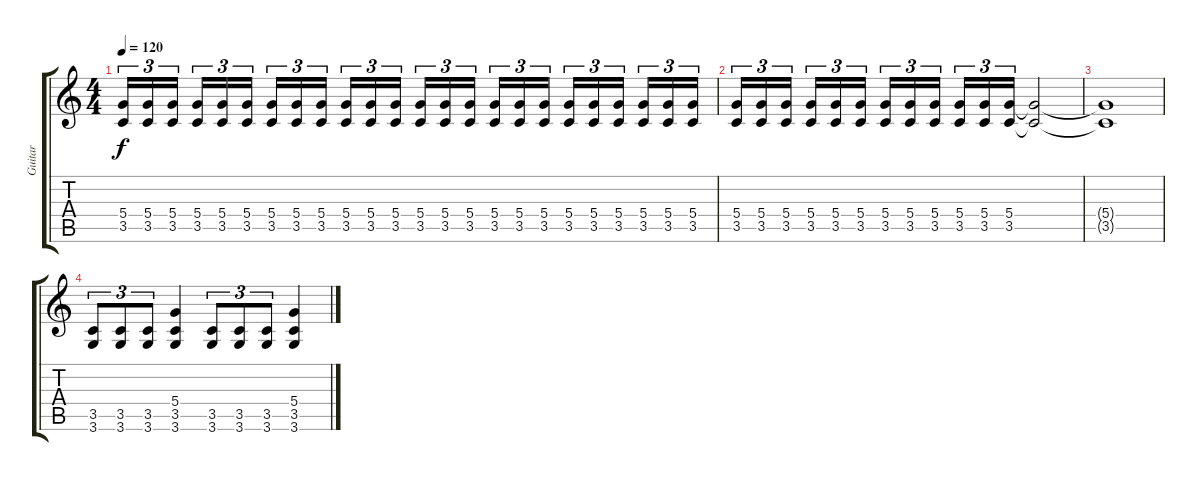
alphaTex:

\track ("Guitar" "Guitar") {instrument distortionguitar}
\staff {score tabs}
\tuning (E4 B3 G3 D3 A2 E2) {hide}
\ts (4 4)
\tempo 120
\clef g2
\ks c
(5.4 3.5).16{tu (3 2) dy f} (5.4 3.5).16{tu (3 2)} (5.4 3.5).16{tu (3 2) beam splitsecondary} (5.4 3.5).16{tu (3 2)} (5.4 3.5).16{tu (3 2)} (5.4 3.5).16{tu (3 2)} (5.4 3.5).16{tu (3 2)} (5.4 3.5).16{tu (3 2)} (5.4 3.5).16{tu (3 2) beam splitsecondary} (5.4 3.5).16{tu (3 2)} (5.4 3.5).16{tu (3 2)} (5.4 3.5).16{tu (3 2)} (5.4 3.5).16{tu (3 2)} (5.4 3.5).16{tu (3 2)} (5.4 3.5).16{tu (3 2) beam splitsecondary} (5.4 3.5).16{tu (3 2)} (5.4 3.5).16{tu (3 2)} (5.4 3.5).16{tu (3 2)} (5.4 3.5).16{tu (3 2)} (5.4 3.5).16{tu (3 2)} (5.4 3.5).16{tu (3 2) beam splitsecondary} (5.4 3.5).16{tu (3 2)} (5.4 3.5).16{tu (3 2)} (5.4 3.5).16{tu (3 2)} |
(5.4 3.5).16{tu (3 2)} (5.4 3.5).16{tu (3 2)} (5.4 3.5).16{tu (3 2) beam splitsecondary} (5.4 3.5).16{tu (3 2)} (5.4 3.5).16{tu (3 2)} (5.4 3.5).16{tu (3 2)} (5.4 3.5).16{tu (3 2)} (5.4 3.5).16{tu (3 2)} (5.4 3.5).16{tu (3 2) beam splitsecondary} (5.4 3.5).16{tu (3 2)} (5.4 3.5).16{tu (3 2)} (5.4 3.5).16{tu (3 2)} (5.4{t} 3.5{t}).2 |
(5.4{t} 3.5{t}).1 |
(3.5 3.6).8{tu (3 2)} (3.5 3.6).8{tu (3 2)} (3.5 3.6).8{tu (3 2)} (5.4 3.5 3.6).4 (3.5 3.6).8{tu (3 2)} (3.5 3.6).8{tu (3 2)} (3.5 3.6).8{tu (3 2)} (5.4 3.5 3.6).4
